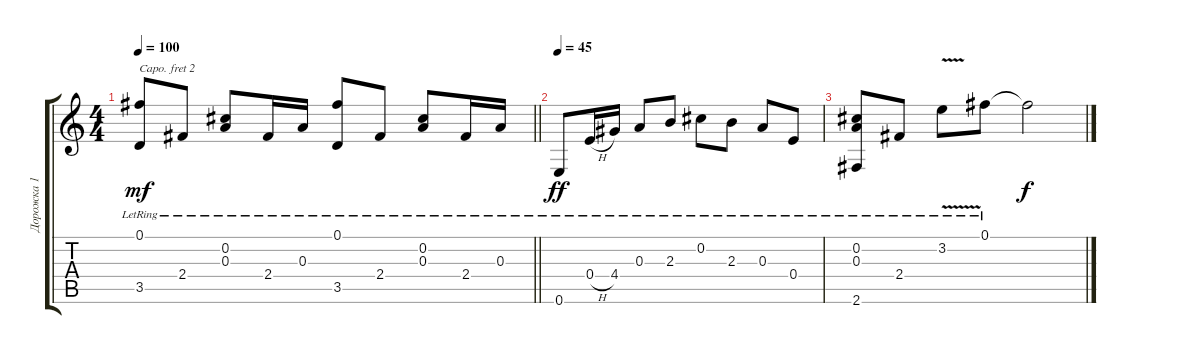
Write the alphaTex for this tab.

\track ("Дорожка 1" "Дорожка 1") {instrument acousticguitarsteel}
\staff {score tabs}
\capo 2
\tuning (E4 B3 G3 D3 A2 D2) {hide}
\ts (4 4)
\tempo 100
\clef g2
\barLineRight lightlight
\ks c
(0.1{lr} 3.5{lr}).8{dy mf} 2.4{lr}.8 (0.2{lr} 0.3{lr}).8 2.4{lr}.16 0.3{lr}.16 (0.1{lr} 3.5{lr}).8 2.4{lr}.8 (0.2{lr} 0.3{lr}).8 2.4{lr}.16 0.3{lr}.16 |
\section ("" "")
\tempo 45
0.6{lr}.8{dy ff} 0.4{h lr}.16 4.4{lr}.16 0.3{lr}.8 2.3{lr}.8 0.2{lr}.8 2.3{lr}.8 0.3{lr}.8 0.4{lr}.8 |
(0.2{lr} 0.3{lr} 2.6{lr}).8 2.4{lr}.8 3.2{v lr}.8 0.1{lr}.8 0.1{t}.2{dy f}
